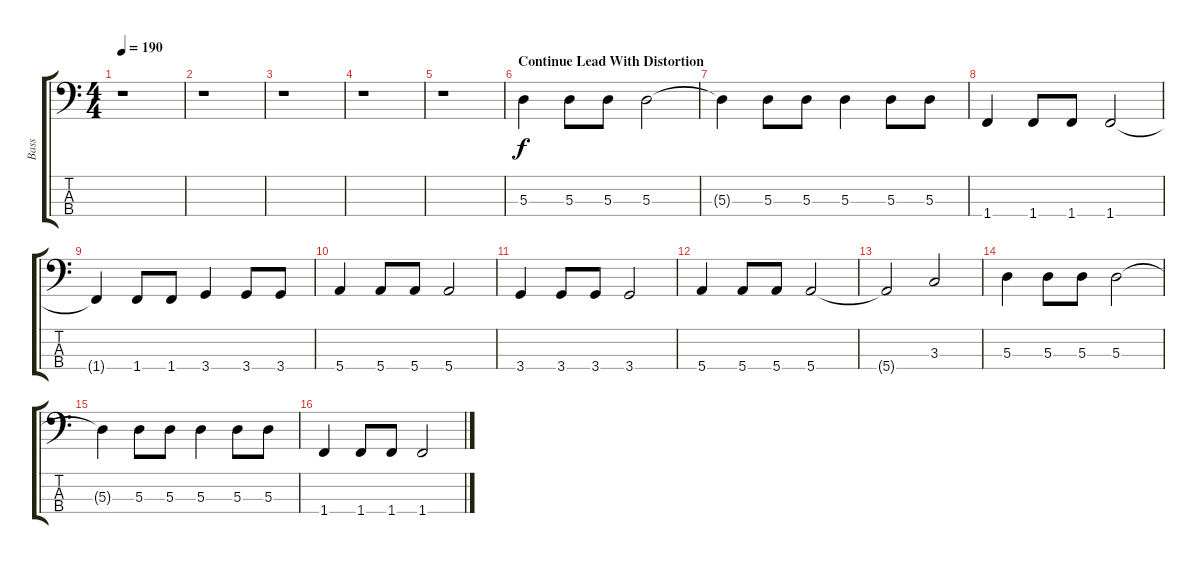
\track ("Bass" "Bass") {instrument slapbass2}
\staff {score tabs}
\tuning (G2 D2 A1 E1) {hide}
\ts (4 4)
\tempo 190
\clef f4
\ks c
r.1{dy f} |
r.1 |
r.1 |
r.1 |
r.1 |
\section ("" "Continue Lead With Distortion")
5.3.4 5.3.8 5.3.8 5.3.2 |
5.3{t}.4 5.3.8 5.3.8 5.3.4 5.3.8 5.3.8 |
1.4.4 1.4.8 1.4.8 1.4.2 |
1.4{t}.4 1.4.8 1.4.8 3.4.4 3.4.8 3.4.8 |
5.4.4 5.4.8 5.4.8 5.4.2 |
3.4.4 3.4.8 3.4.8 3.4.2 |
5.4.4 5.4.8 5.4.8 5.4.2 |
5.4{t}.2 3.3.2 |
5.3.4 5.3.8 5.3.8 5.3.2 |
5.3{t}.4 5.3.8 5.3.8 5.3.4 5.3.8 5.3.8 |
1.4.4 1.4.8 1.4.8 1.4.2
